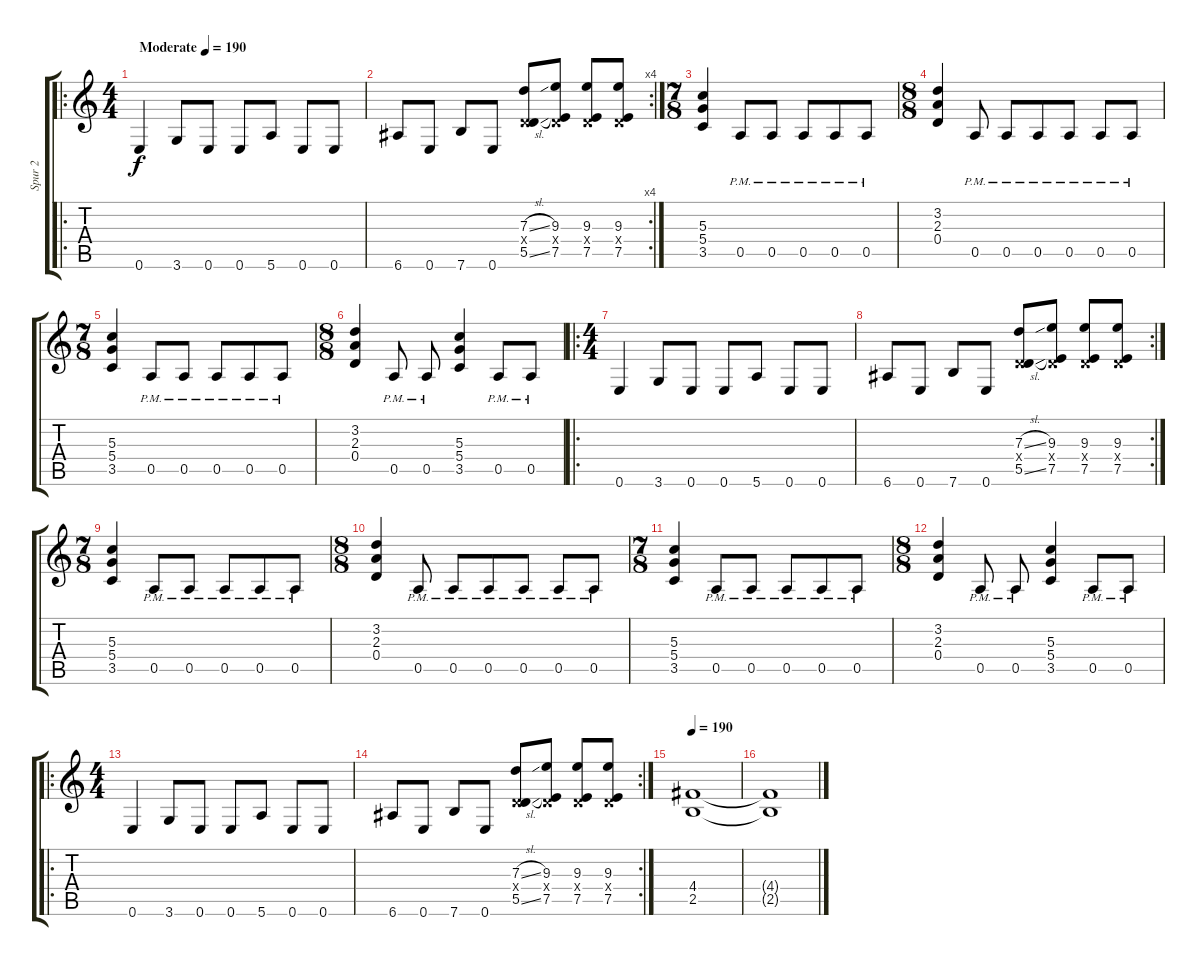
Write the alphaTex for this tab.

\track ("Spur 2" "Spur 2") {instrument distortionguitar}
\staff {score tabs}
\tuning (E4 B3 G3 D3 A2 E2) {hide}
\ro
\ts (4 4)
\tempo (190 "Moderate")
\clef g2
\ks c
0.6.4{dy f instrument distortionguitar} 3.6.8 0.6.8 0.6.8 5.6.8 0.6.8 0.6.8 |
\rc 4
6.6.8 0.6.8 7.6.8 0.6.8 (7.3{sl} 0.4{x} 5.5{sl}).8 (9.3 0.4{x} 7.5).8 (9.3 0.4{x} 7.5).8 (9.3 0.4{x} 7.5).8 |
\ts (7 8)
(5.3 5.4 3.5).4 0.5{pm}.8 0.5{pm}.8 0.5{pm}.8 0.5{pm}.8 0.5{pm}.8 |
\ts (8 8)
(3.2 2.3 0.4).4 0.5{pm}.8 0.5{pm}.8 0.5{pm}.8 0.5{pm}.8 0.5{pm}.8 0.5{pm}.8 |
\ts (7 8)
(5.3 5.4 3.5).4 0.5{pm}.8 0.5{pm}.8 0.5{pm}.8 0.5{pm}.8 0.5{pm}.8 |
\ts (8 8)
(3.2 2.3 0.4).4 0.5{pm}.8 0.5{pm}.8 (5.3 5.4 3.5).4 0.5{pm}.8 0.5{pm}.8 |
\ro
\ts (4 4)
0.6.4 3.6.8 0.6.8 0.6.8 5.6.8 0.6.8 0.6.8 |
\rc 2
6.6.8 0.6.8 7.6.8 0.6.8 (7.3{sl} 0.4{x} 5.5{sl}).8 (9.3 0.4{x} 7.5).8 (9.3 0.4{x} 7.5).8 (9.3 0.4{x} 7.5).8 |
\ts (7 8)
(5.3 5.4 3.5).4 0.5{pm}.8 0.5{pm}.8 0.5{pm}.8 0.5{pm}.8 0.5{pm}.8 |
\ts (8 8)
(3.2 2.3 0.4).4 0.5{pm}.8 0.5{pm}.8 0.5{pm}.8 0.5{pm}.8 0.5{pm}.8 0.5{pm}.8 |
\ts (7 8)
(5.3 5.4 3.5).4 0.5{pm}.8 0.5{pm}.8 0.5{pm}.8 0.5{pm}.8 0.5{pm}.8 |
\ts (8 8)
(3.2 2.3 0.4).4 0.5{pm}.8 0.5{pm}.8 (5.3 5.4 3.5).4 0.5{pm}.8 0.5{pm}.8 |
\ro
\ts (4 4)
0.6.4 3.6.8 0.6.8 0.6.8 5.6.8 0.6.8 0.6.8 |
\rc 2
6.6.8 0.6.8 7.6.8 0.6.8 (7.3{sl} 0.4{x} 5.5{sl}).8 (9.3 0.4{x} 7.5).8 (9.3 0.4{x} 7.5).8 (9.3 0.4{x} 7.5).8 |
\tempo 190
(4.4 2.5).1 |
(4.4{t} 2.5{t}).1
